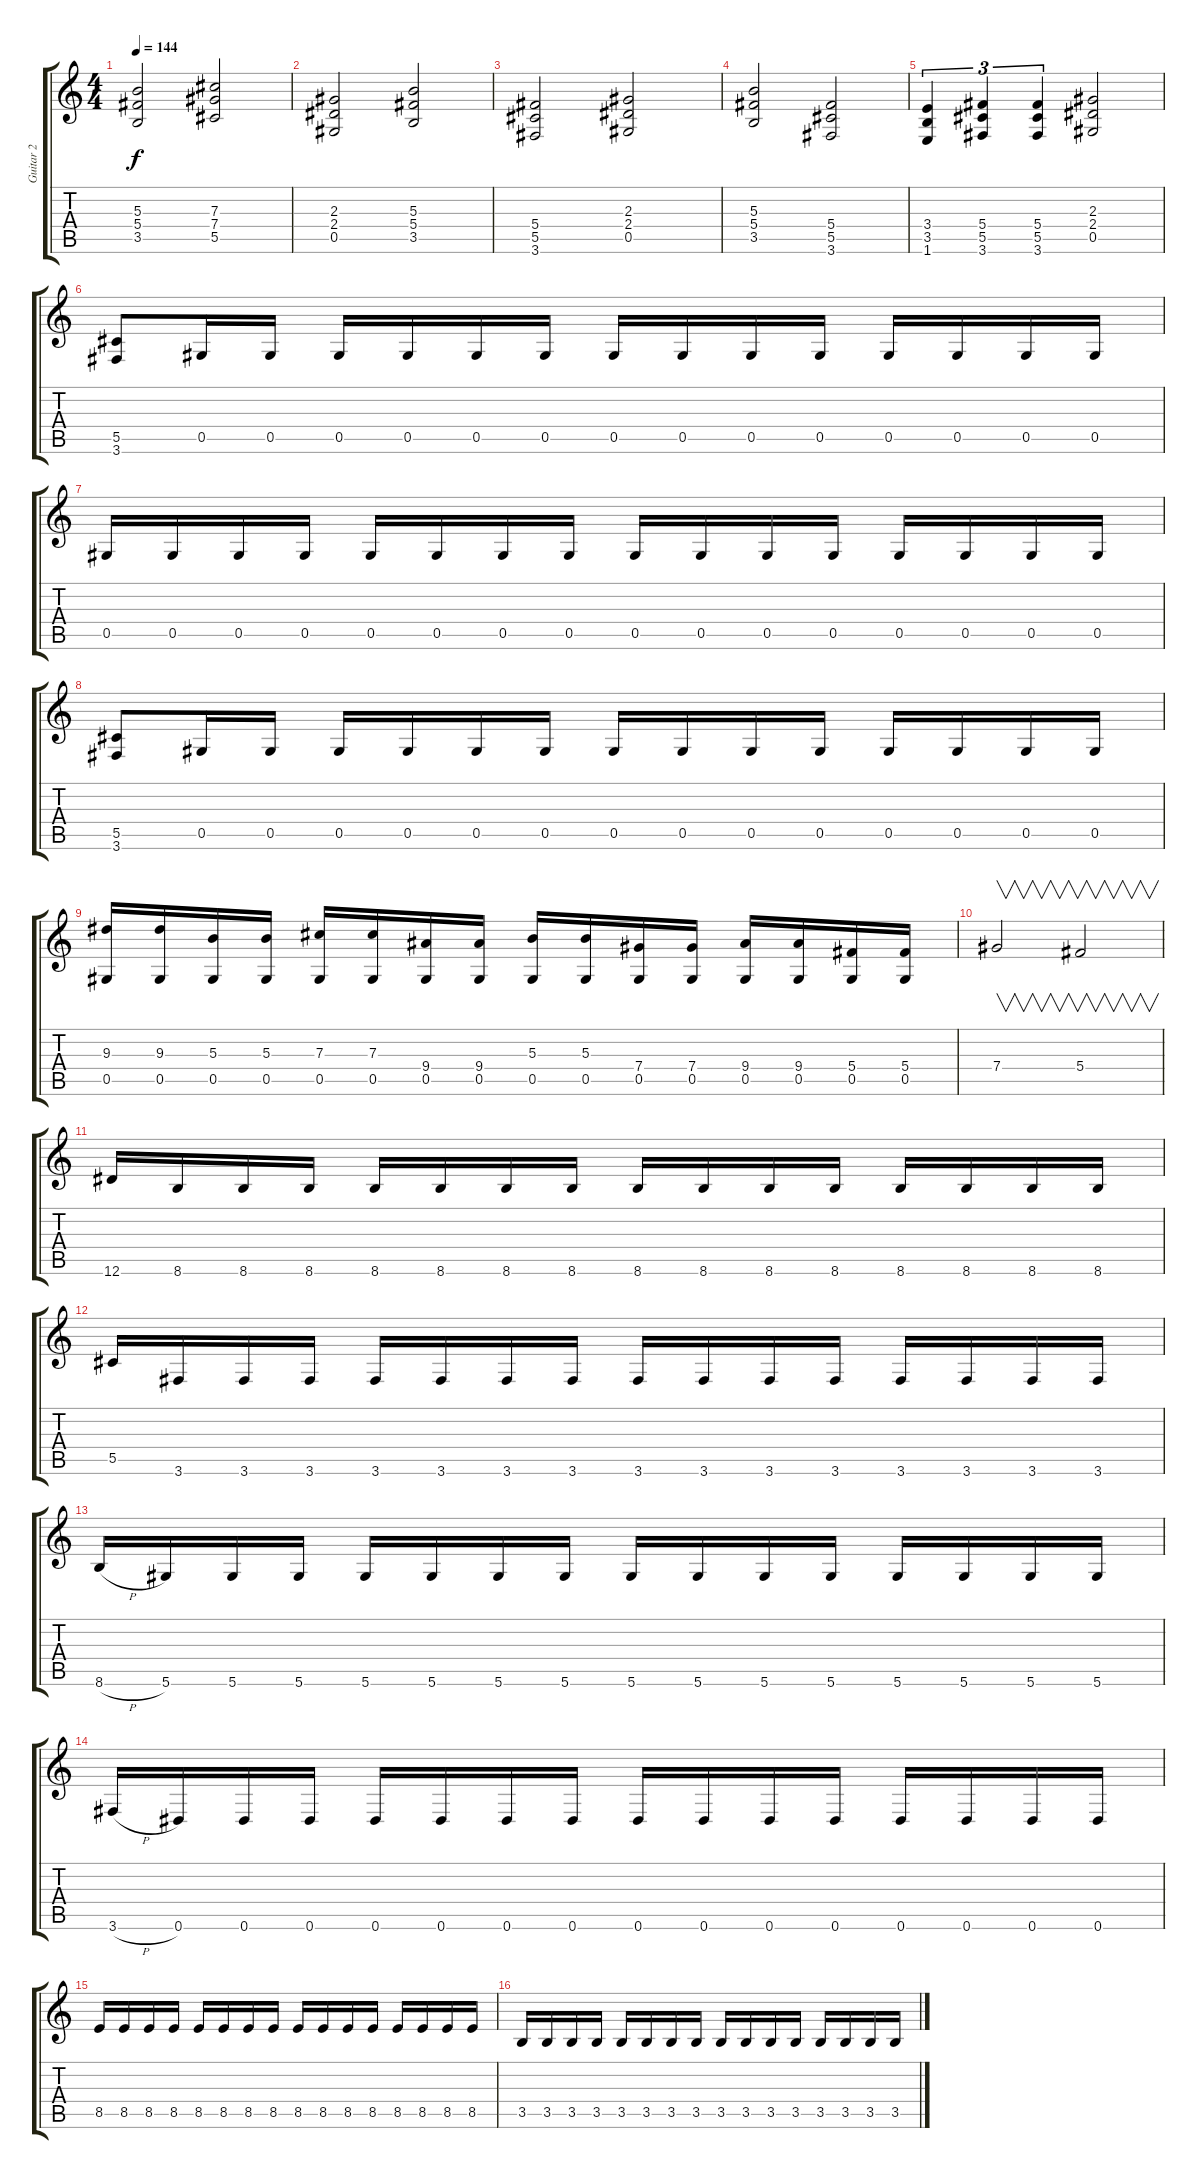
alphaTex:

\track ("Guitar 2" "Guitar 2") {instrument distortionguitar}
\staff {score tabs}
\tuning (Eb4 Bb3 Gb3 Db3 Ab2 Eb2) {hide}
\ts (4 4)
\tempo 144
\clef g2
\ks c
(5.3 5.4 3.5).2{dy f} (7.3 7.4 5.5).2 |
(2.3 2.4 0.5).2 (5.3 5.4 3.5).2 |
(5.4 5.5 3.6).2 (2.3 2.4 0.5).2 |
(5.3 5.4 3.5).2 (5.4 5.5 3.6).2 |
(3.4 3.5 1.6).4{tu (3 2)} (5.4 5.5 3.6).4{tu (3 2)} (5.4 5.5 3.6).4{tu (3 2)} (2.3 2.4 0.5).2 |
(5.5 3.6).8 0.5.16 0.5.16 0.5.16 0.5.16 0.5.16 0.5.16 0.5.16 0.5.16 0.5.16 0.5.16 0.5.16 0.5.16 0.5.16 0.5.16 |
0.5.16 0.5.16 0.5.16 0.5.16 0.5.16 0.5.16 0.5.16 0.5.16 0.5.16 0.5.16 0.5.16 0.5.16 0.5.16 0.5.16 0.5.16 0.5.16 |
(5.5 3.6).8 0.5.16 0.5.16 0.5.16 0.5.16 0.5.16 0.5.16 0.5.16 0.5.16 0.5.16 0.5.16 0.5.16 0.5.16 0.5.16 0.5.16 |
(9.3 0.5).16 (9.3 0.5).16 (5.3 0.5).16 (5.3 0.5).16 (7.3 0.5).16 (7.3 0.5).16 (9.4 0.5).16 (9.4 0.5).16 (5.3 0.5).16 (5.3 0.5).16 (7.4 0.5).16 (7.4 0.5).16 (9.4 0.5).16 (9.4 0.5).16 (5.4 0.5).16 (5.4 0.5).16 |
7.4.2{v} 5.4.2{v} |
12.6.16 8.6.16 8.6.16 8.6.16 8.6.16 8.6.16 8.6.16 8.6.16 8.6.16 8.6.16 8.6.16 8.6.16 8.6.16 8.6.16 8.6.16 8.6.16 |
5.5.16 3.6.16 3.6.16 3.6.16 3.6.16 3.6.16 3.6.16 3.6.16 3.6.16 3.6.16 3.6.16 3.6.16 3.6.16 3.6.16 3.6.16 3.6.16 |
8.6{h}.16 5.6.16 5.6.16 5.6.16 5.6.16 5.6.16 5.6.16 5.6.16 5.6.16 5.6.16 5.6.16 5.6.16 5.6.16 5.6.16 5.6.16 5.6.16 |
3.6{h}.16 0.6.16 0.6.16 0.6.16 0.6.16 0.6.16 0.6.16 0.6.16 0.6.16 0.6.16 0.6.16 0.6.16 0.6.16 0.6.16 0.6.16 0.6.16 |
8.5.16 8.5.16 8.5.16 8.5.16 8.5.16 8.5.16 8.5.16 8.5.16 8.5.16 8.5.16 8.5.16 8.5.16 8.5.16 8.5.16 8.5.16 8.5.16 |
3.5.16 3.5.16 3.5.16 3.5.16 3.5.16 3.5.16 3.5.16 3.5.16 3.5.16 3.5.16 3.5.16 3.5.16 3.5.16 3.5.16 3.5.16 3.5.16
